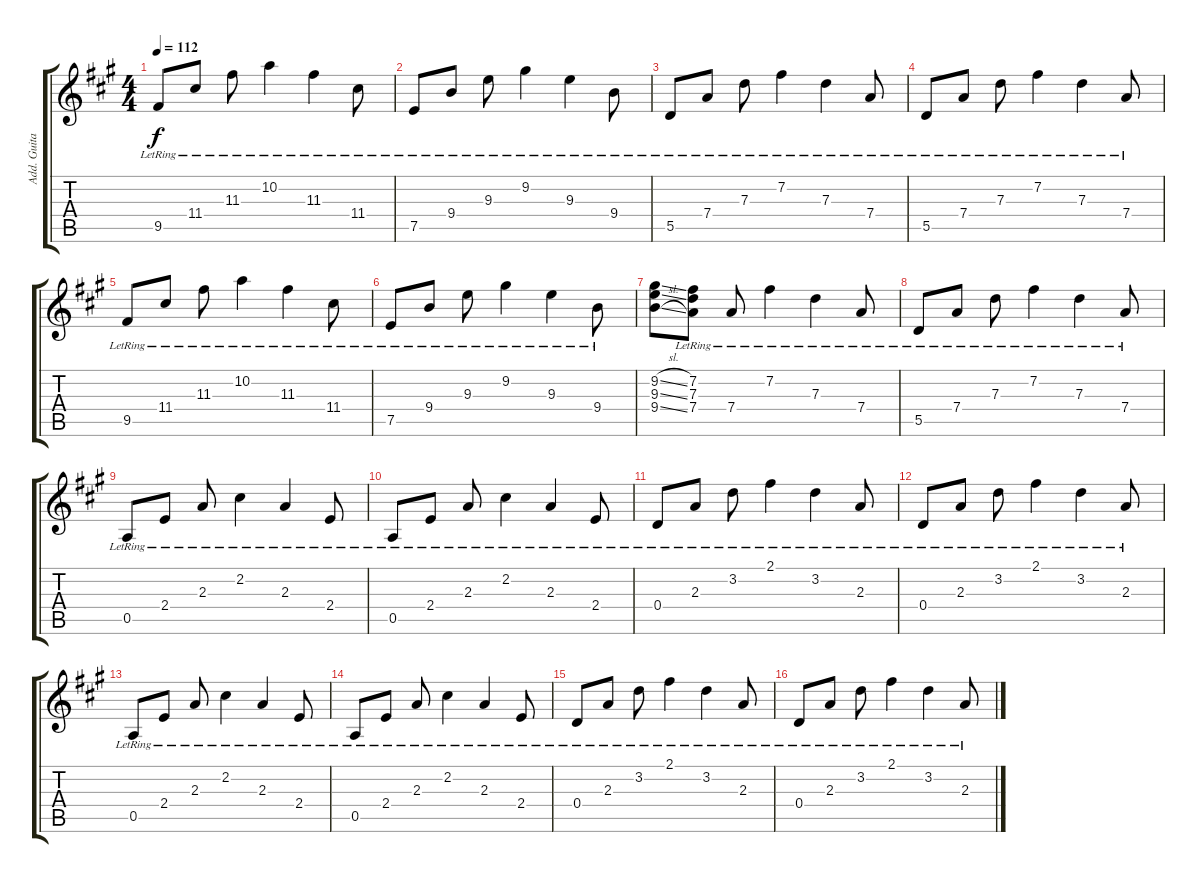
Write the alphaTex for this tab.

\track ("Add. Guitar 1" "Add. Guita") {instrument distortionguitar}
\staff {score tabs}
\tuning (E4 B3 G3 D3 A2 E2) {hide}
\ts (4 4)
\tempo 112
\clef g2
\ks a
9.5{lr}.8{dy f} 11.4{lr}.8 11.3{lr}.8 10.2{lr}.4 11.3{lr}.4 11.4{lr}.8 |
7.5{lr}.8 9.4{lr}.8 9.3{lr}.8 9.2{lr}.4 9.3{lr}.4 9.4{lr}.8 |
5.5{lr}.8 7.4{lr}.8 7.3{lr}.8 7.2{lr}.4 7.3{lr}.4 7.4{lr}.8 |
5.5{lr}.8 7.4{lr}.8 7.3{lr}.8 7.2{lr}.4 7.3{lr}.4 7.4{lr}.8 |
9.5{lr}.8 11.4{lr}.8 11.3{lr}.8 10.2{lr}.4 11.3{lr}.4 11.4{lr}.8 |
7.5{lr}.8 9.4{lr}.8 9.3{lr}.8 9.2{lr}.4 9.3{lr}.4 9.4{lr}.8 |
(9.2{sl} 9.3{sl} 9.4{sl}).8 (7.2{lr} 7.3{lr} 7.4{lr}).8 7.4{lr}.8 7.2{lr}.4 7.3{lr}.4 7.4{lr}.8 |
5.5{lr}.8 7.4{lr}.8 7.3{lr}.8 7.2{lr}.4 7.3{lr}.4 7.4{lr}.8 |
0.5{lr}.8 2.4{lr}.8 2.3{lr}.8 2.2{lr}.4 2.3{lr}.4 2.4{lr}.8 |
0.5{lr}.8 2.4{lr}.8 2.3{lr}.8 2.2{lr}.4 2.3{lr}.4 2.4{lr}.8 |
0.4{lr}.8 2.3{lr}.8 3.2{lr}.8 2.1{lr}.4 3.2{lr}.4 2.3{lr}.8 |
0.4{lr}.8 2.3{lr}.8 3.2{lr}.8 2.1{lr}.4 3.2{lr}.4 2.3{lr}.8 |
0.5{lr}.8 2.4{lr}.8 2.3{lr}.8 2.2{lr}.4 2.3{lr}.4 2.4{lr}.8 |
0.5{lr}.8 2.4{lr}.8 2.3{lr}.8 2.2{lr}.4 2.3{lr}.4 2.4{lr}.8 |
0.4{lr}.8 2.3{lr}.8 3.2{lr}.8 2.1{lr}.4 3.2{lr}.4 2.3{lr}.8 |
0.4{lr}.8 2.3{lr}.8 3.2{lr}.8 2.1{lr}.4 3.2{lr}.4 2.3{lr}.8
